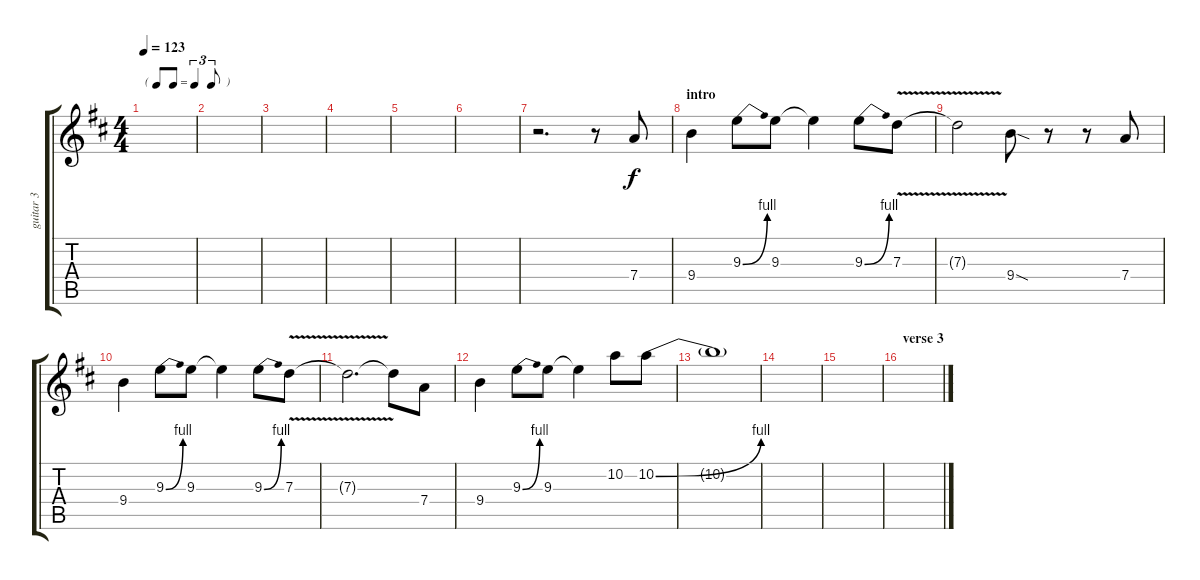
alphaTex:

\track ("guitar 3" "guitar 3") {instrument overdrivenguitar}
\staff {score tabs}
\tuning (E4 B3 G3 D3 A2 E2) {hide}
\ts (4 4)
\tf triplet8th
\tempo 123
\clef g2
\ks d
|
|
|
|
|
|
r.2{d} r.8 7.4.8 |
\section ("" "intro")
9.4.4 9.3{be (bend 0 0 60 4)}.8 9.3.8 9.3{t}.4 9.3{be (bend 0 0 60 4)}.8 7.3{v}.8 |
7.3{t}.2 9.4{sod}.8 r.8 r.8 7.4.8 |
9.4.4 9.3{be (bend 0 0 60 4)}.8 9.3.8 9.3{t}.4 9.3{be (bend 0 0 60 4)}.8 7.3{v}.8 |
7.3{t}.2{d} 7.3{t}.8 7.4.8 |
9.4.4 9.3{be (bend 0 0 60 4)}.8 9.3.8 9.3{t}.4 10.2.8 10.2{be (bend 0 0 60 4)}.8 |
10.2{t}.1 |
|
|
\section ("" "verse 3")
